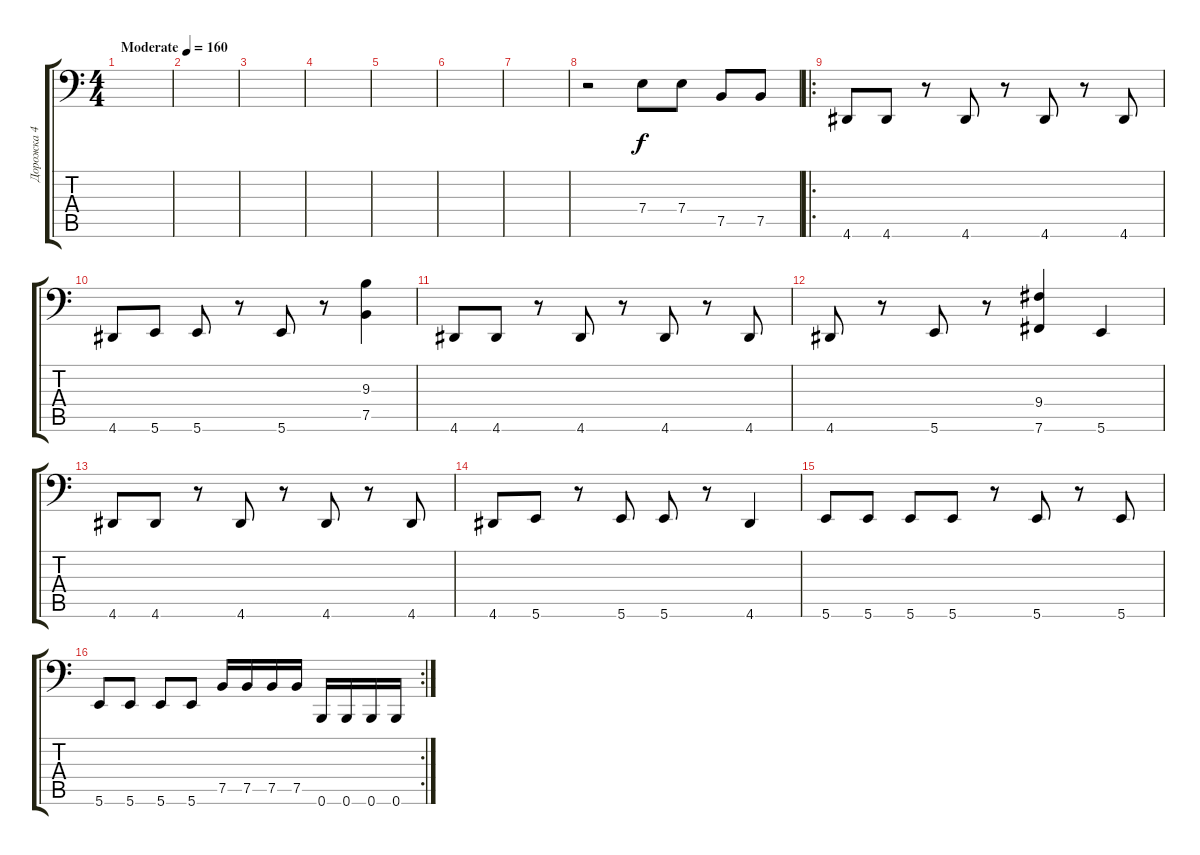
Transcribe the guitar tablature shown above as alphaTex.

\track ("Дорожка 4" "Дорожка 4") {instrument electricbasspick}
\staff {score tabs}
\tuning (B2 Gb2 D2 A1 E1 B0) {hide}
\ts (4 4)
\tempo (160 "Moderate")
\clef f4
\ks c
|
|
|
|
|
|
|
r.2 7.4.8 7.4.8 7.5.8 7.5.8 |
\ro
4.6.8 4.6.8 r.8 4.6.8 r.8 4.6.8 r.8 4.6.8 |
4.6.8 5.6.8 5.6.8 r.8 5.6.8 r.8 (9.3 7.5).4 |
4.6.8 4.6.8 r.8 4.6.8 r.8 4.6.8 r.8 4.6.8 |
4.6.8 r.8 5.6.8 r.8 (9.4 7.6).4 5.6.4 |
4.6.8 4.6.8 r.8 4.6.8 r.8 4.6.8 r.8 4.6.8 |
4.6.8 5.6.8 r.8 5.6.8 5.6.8 r.8 4.6.4 |
5.6.8 5.6.8 5.6.8 5.6.8 r.8 5.6.8 r.8 5.6.8 |
\rc 2
5.6.8 5.6.8 5.6.8 5.6.8 7.5.16 7.5.16 7.5.16 7.5.16 0.6.16 0.6.16 0.6.16 0.6.16
